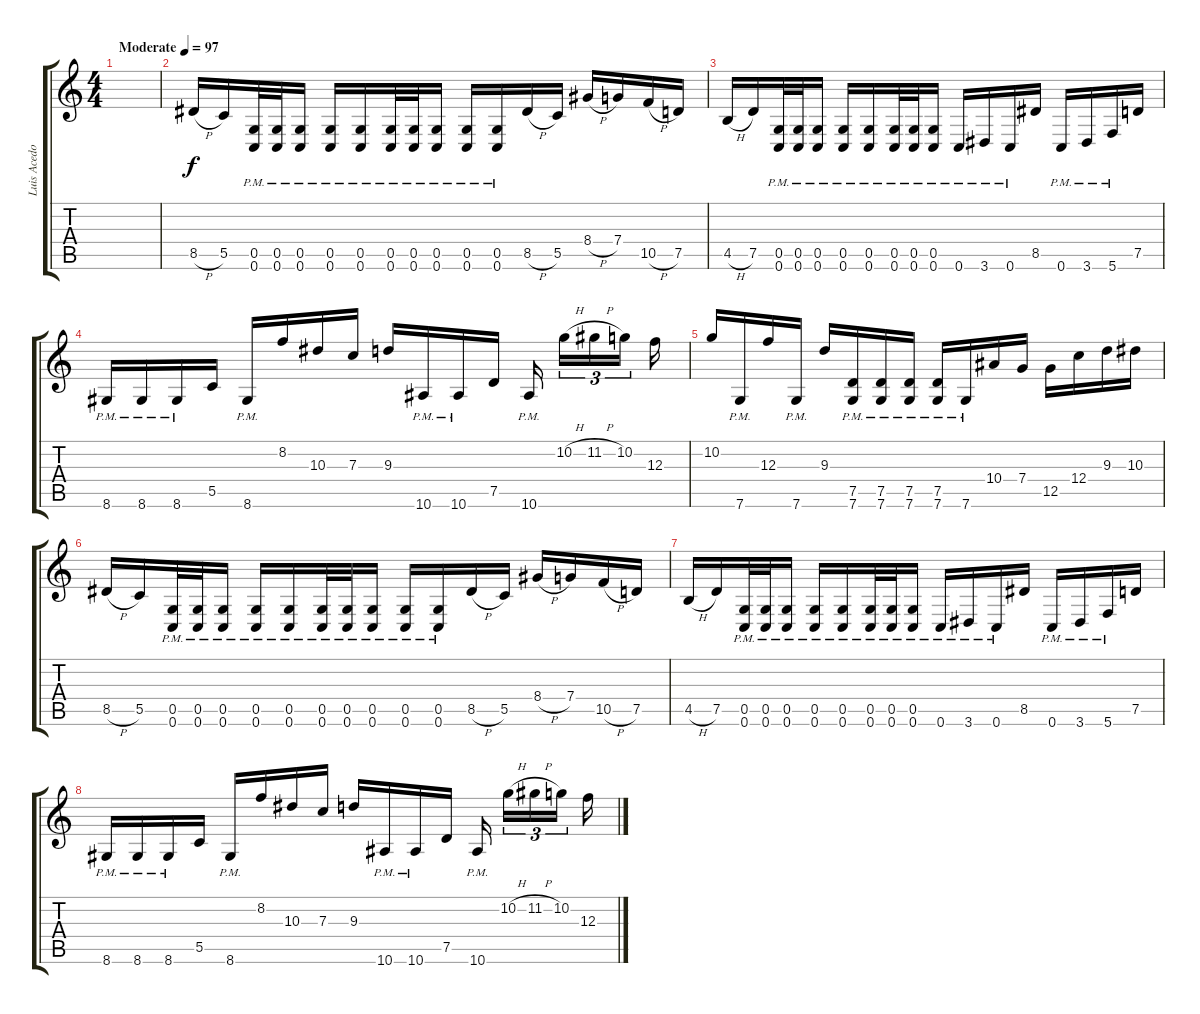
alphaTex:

\track ("Luis Acedo" "Luis Acedo") {instrument overdrivenguitar}
\staff {score tabs}
\tuning (D4 A3 F3 C3 G2 C2) {hide}
\ts (4 4)
\tempo (97 "Moderate")
\clef g2
\ks c
|
8.5{h}.16 5.5.16 (0.5{pm} 0.6{pm}).32 (0.5{pm} 0.6{pm}).32 (0.5{pm} 0.6{pm}).16 (0.5{pm} 0.6{pm}).16 (0.5{pm} 0.6{pm}).16 (0.5{pm} 0.6{pm}).32 (0.5{pm} 0.6{pm}).32 (0.5{pm} 0.6{pm}).16 (0.5{pm} 0.6{pm}).16 (0.5{pm} 0.6{pm}).16 8.5{h}.16 5.5.16 8.4{h}.16 7.4.16 10.5{h}.16 7.5.16 |
4.5{h}.16 7.5.16 (0.5{pm} 0.6{pm}).32 (0.5{pm} 0.6{pm}).32 (0.5{pm} 0.6{pm}).16 (0.5{pm} 0.6{pm}).16 (0.5{pm} 0.6{pm}).16 (0.5{pm} 0.6{pm}).32 (0.5{pm} 0.6{pm}).32 (0.5{pm} 0.6{pm}).16 0.6{pm}.16 3.6{pm}.16 0.6{pm}.16 8.5.16 0.6{pm}.16 3.6{pm}.16 5.6{pm}.16 7.5.16 |
8.6{pm}.16 8.6{pm}.16 8.6{pm}.16 5.5.16 8.6{pm}.16 8.2.16 10.3.16 7.3.16 9.3.16 10.6{pm}.16 10.6{pm}.16 7.5.16 10.6{pm}.16{beam splitsecondary} 10.2{h}.16{tu (3 2)} 11.2{h}.16{tu (3 2)} 10.2.16{tu (3 2) beam splitsecondary} 12.3.16 |
10.2.16 7.6{pm}.16 12.3.16 7.6{pm}.16 9.3.16 (7.5{pm} 7.6{pm}).16 (7.5{pm} 7.6{pm}).16 (7.5{pm} 7.6{pm}).16 (7.5{pm} 7.6{pm}).16 7.6{pm}.16 10.4.16 7.4.16 12.5.16 12.4.16 9.3.16 10.3.16 |
8.5{h}.16 5.5.16 (0.5{pm} 0.6{pm}).32 (0.5{pm} 0.6{pm}).32 (0.5{pm} 0.6{pm}).16 (0.5{pm} 0.6{pm}).16 (0.5{pm} 0.6{pm}).16 (0.5{pm} 0.6{pm}).32 (0.5{pm} 0.6{pm}).32 (0.5{pm} 0.6{pm}).16 (0.5{pm} 0.6{pm}).16 (0.5{pm} 0.6{pm}).16 8.5{h}.16 5.5.16 8.4{h}.16 7.4.16 10.5{h}.16 7.5.16 |
4.5{h}.16 7.5.16 (0.5{pm} 0.6{pm}).32 (0.5{pm} 0.6{pm}).32 (0.5{pm} 0.6{pm}).16 (0.5{pm} 0.6{pm}).16 (0.5{pm} 0.6{pm}).16 (0.5{pm} 0.6{pm}).32 (0.5{pm} 0.6{pm}).32 (0.5{pm} 0.6{pm}).16 0.6{pm}.16 3.6{pm}.16 0.6{pm}.16 8.5.16 0.6{pm}.16 3.6{pm}.16 5.6{pm}.16 7.5.16 |
8.6{pm}.16 8.6{pm}.16 8.6{pm}.16 5.5.16 8.6{pm}.16 8.2.16 10.3.16 7.3.16 9.3.16 10.6{pm}.16 10.6{pm}.16 7.5.16 10.6{pm}.16{beam splitsecondary} 10.2{h}.16{tu (3 2)} 11.2{h}.16{tu (3 2)} 10.2.16{tu (3 2) beam splitsecondary} 12.3.16
